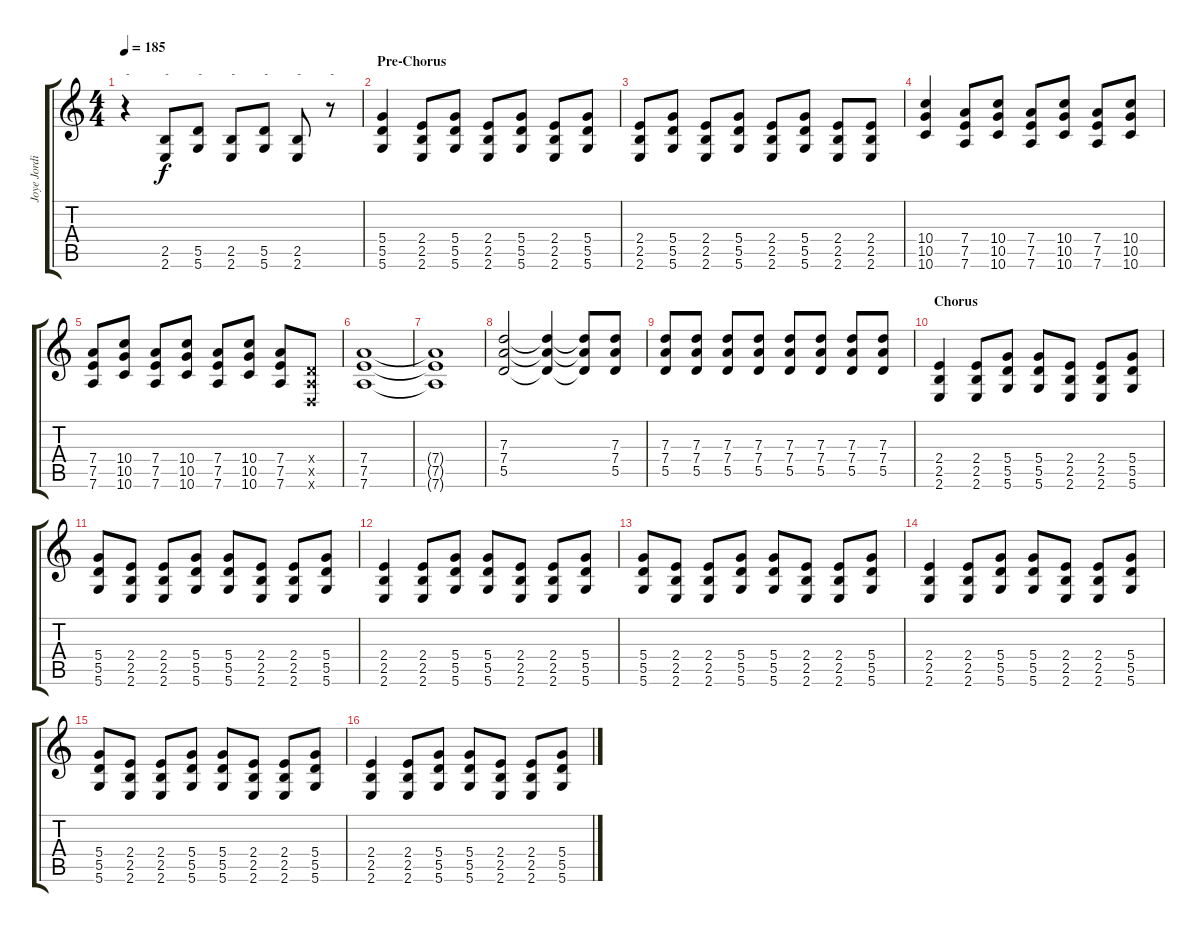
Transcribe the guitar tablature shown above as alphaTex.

\track ("Joye Jordisson" "Joye Jordi") {instrument distortionguitar}
\staff {score tabs}
\tuning (E4 B3 G3 D3 A2 D2) {hide}
\ts (4 4)
\tempo 185
\clef g2
\ks c
r.4{txt "-" dy f} (2.5 2.6).8{txt "-"} (5.5 5.6).8{txt "-"} (2.5 2.6).8{txt "-"} (5.5 5.6).8{txt "-"} (2.5 2.6).8{txt "-"} r.8{txt "-"} |
\section ("" "Pre-Chorus")
(5.4 5.5 5.6).4 (2.4 2.5 2.6).8 (5.4 5.5 5.6).8 (2.4 2.5 2.6).8 (5.4 5.5 5.6).8 (2.4 2.5 2.6).8 (5.4 5.5 5.6).8 |
(2.4 2.5 2.6).8 (5.4 5.5 5.6).8 (2.4 2.5 2.6).8 (5.4 5.5 5.6).8 (2.4 2.5 2.6).8 (5.4 5.5 5.6).8 (2.4 2.5 2.6).8 (2.4 2.5 2.6).8 |
(10.4 10.5 10.6).4 (7.4 7.5 7.6).8 (10.4 10.5 10.6).8 (7.4 7.5 7.6).8 (10.4 10.5 10.6).8 (7.4 7.5 7.6).8 (10.4 10.5 10.6).8 |
(7.4 7.5 7.6).8 (10.4 10.5 10.6).8 (7.4 7.5 7.6).8 (10.4 10.5 10.6).8 (7.4 7.5 7.6).8 (10.4 10.5 10.6).8 (7.4 7.5 7.6).8 (0.4{x} 0.5{x} 0.6{x}).8 |
(7.4 7.5 7.6).1 |
(7.4{t} 7.5{t} 7.6{t}).1 |
(7.3 7.4 5.5).2 (7.3{t} 7.4{t} 5.5{t}).4 (7.3{t} 7.4{t} 5.5{t}).8 (7.3 7.4 5.5).8 |
(7.3 7.4 5.5).8 (7.3 7.4 5.5).8 (7.3 7.4 5.5).8 (7.3 7.4 5.5).8 (7.3 7.4 5.5).8 (7.3 7.4 5.5).8 (7.3 7.4 5.5).8 (7.3 7.4 5.5).8 |
\section ("" "Chorus")
(2.4 2.5 2.6).4 (2.4 2.5 2.6).8 (5.4 5.5 5.6).8 (5.4 5.5 5.6).8 (2.4 2.5 2.6).8 (2.4 2.5 2.6).8 (5.4 5.5 5.6).8 |
(5.4 5.5 5.6).8 (2.4 2.5 2.6).8 (2.4 2.5 2.6).8 (5.4 5.5 5.6).8 (5.4 5.5 5.6).8 (2.4 2.5 2.6).8 (2.4 2.5 2.6).8 (5.4 5.5 5.6).8 |
(2.4 2.5 2.6).4 (2.4 2.5 2.6).8 (5.4 5.5 5.6).8 (5.4 5.5 5.6).8 (2.4 2.5 2.6).8 (2.4 2.5 2.6).8 (5.4 5.5 5.6).8 |
(5.4 5.5 5.6).8 (2.4 2.5 2.6).8 (2.4 2.5 2.6).8 (5.4 5.5 5.6).8 (5.4 5.5 5.6).8 (2.4 2.5 2.6).8 (2.4 2.5 2.6).8 (5.4 5.5 5.6).8 |
(2.4 2.5 2.6).4 (2.4 2.5 2.6).8 (5.4 5.5 5.6).8 (5.4 5.5 5.6).8 (2.4 2.5 2.6).8 (2.4 2.5 2.6).8 (5.4 5.5 5.6).8 |
(5.4 5.5 5.6).8 (2.4 2.5 2.6).8 (2.4 2.5 2.6).8 (5.4 5.5 5.6).8 (5.4 5.5 5.6).8 (2.4 2.5 2.6).8 (2.4 2.5 2.6).8 (5.4 5.5 5.6).8 |
(2.4 2.5 2.6).4 (2.4 2.5 2.6).8 (5.4 5.5 5.6).8 (5.4 5.5 5.6).8 (2.4 2.5 2.6).8 (2.4 2.5 2.6).8 (5.4 5.5 5.6).8
